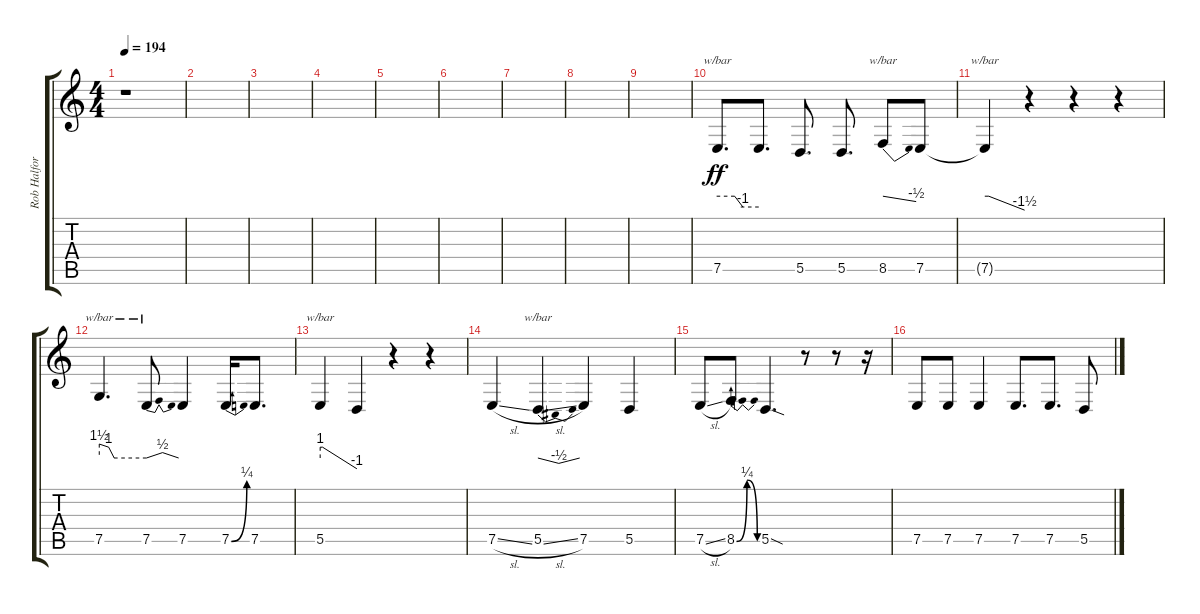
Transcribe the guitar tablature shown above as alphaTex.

\track ("Rob Halford" "Rob Halfor") {instrument violin}
\staff {score tabs}
\tuning (E4 B3 G3 D3 A2 E2) {hide}
\ts (4 4)
\tempo 194
\clef g2
\ks c
r.1{dy ff} |
|
|
|
|
|
|
|
|
7.5.8{d tbe (custom default 0 0 25 0 37 -4 60 -4)} 7.5{t}.8{d} 5.5.8{d} 5.5.8{d} 8.5.8{tbe (dive default 0 0 60 -2)} 7.5.8 |
7.5{t}.4{tbe (custom default 0 0 6 0 60 -6)} r.4 r.4 r.4 |
7.5.4{d tbe (custom default 0 6 12 4 19 0 60 0)} 7.5.8{tbe (dip default 0 0 30 2 60 0)} 7.5.4 7.5{be (bend 0 0 60 1)}.16 7.5.8{d} |
5.5.4{tbe (custom default 0 4 4 4 60 -4)} 5.5{t}.4 r.4 r.4 |
7.5{sl}.4 5.5{sl}.4{tbe (dip default 0 0 30 -2 60 0)} 7.5.4 5.5.4 |
7.5{sl}.8 8.5{be (bendrelease 0 0 30 1 30 1 60 0)}.8{d} 5.5{sod}.4{d} r.8 r.8 r.16 |
7.5.8 7.5.8 7.5.4 7.5.8{d} 7.5.8{d} 5.5.8
